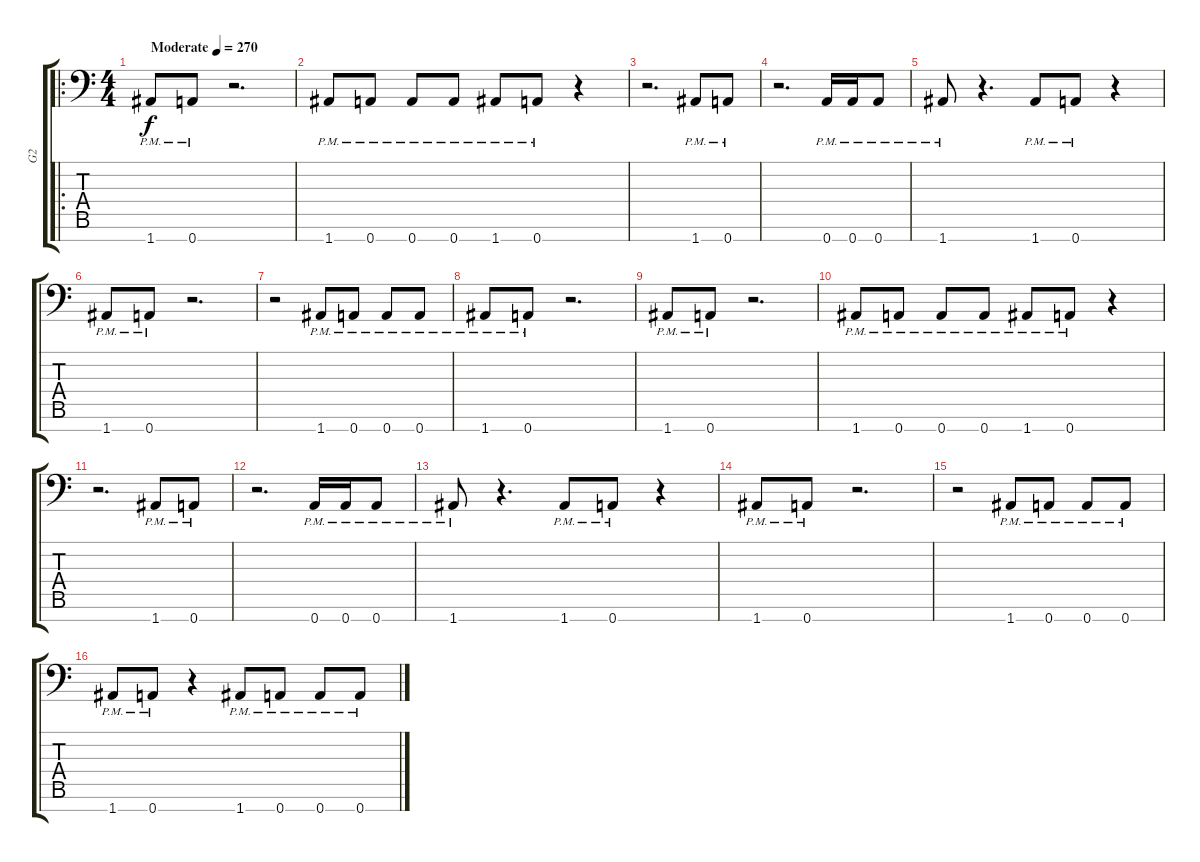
\track ("G2" "G2") {instrument distortionguitar}
\staff {score tabs}
\tuning (D4 A3 F3 C3 G2 D2 A1) {hide}
\ro
\ts (4 4)
\tempo (270 "Moderate")
\clef f4
\ks c
1.7{pm}.8{dy f instrument distortionguitar} 0.7{pm}.8 r.2{d} |
1.7{pm}.8 0.7{pm}.8 0.7{pm}.8 0.7{pm}.8 1.7{pm}.8 0.7{pm}.8 r.4 |
r.2{d} 1.7{pm}.8 0.7{pm}.8 |
r.2{d} 0.7{pm}.16 0.7{pm}.16 0.7{pm}.8 |
1.7{pm}.8 r.4{d} 1.7{pm}.8 0.7{pm}.8 r.4 |
1.7{pm}.8 0.7{pm}.8 r.2{d} |
r.2 1.7{pm}.8 0.7{pm}.8 0.7{pm}.8 0.7{pm}.8 |
1.7{pm}.8 0.7{pm}.8 r.2{d} |
1.7{pm}.8 0.7{pm}.8 r.2{d} |
1.7{pm}.8 0.7{pm}.8 0.7{pm}.8 0.7{pm}.8 1.7{pm}.8 0.7{pm}.8 r.4 |
r.2{d} 1.7{pm}.8 0.7{pm}.8 |
r.2{d} 0.7{pm}.16 0.7{pm}.16 0.7{pm}.8 |
1.7{pm}.8 r.4{d} 1.7{pm}.8 0.7{pm}.8 r.4 |
1.7{pm}.8 0.7{pm}.8 r.2{d} |
r.2 1.7{pm}.8 0.7{pm}.8 0.7{pm}.8 0.7{pm}.8 |
1.7{pm}.8 0.7{pm}.8 r.4 1.7{pm}.8 0.7{pm}.8 0.7{pm}.8 0.7{pm}.8
